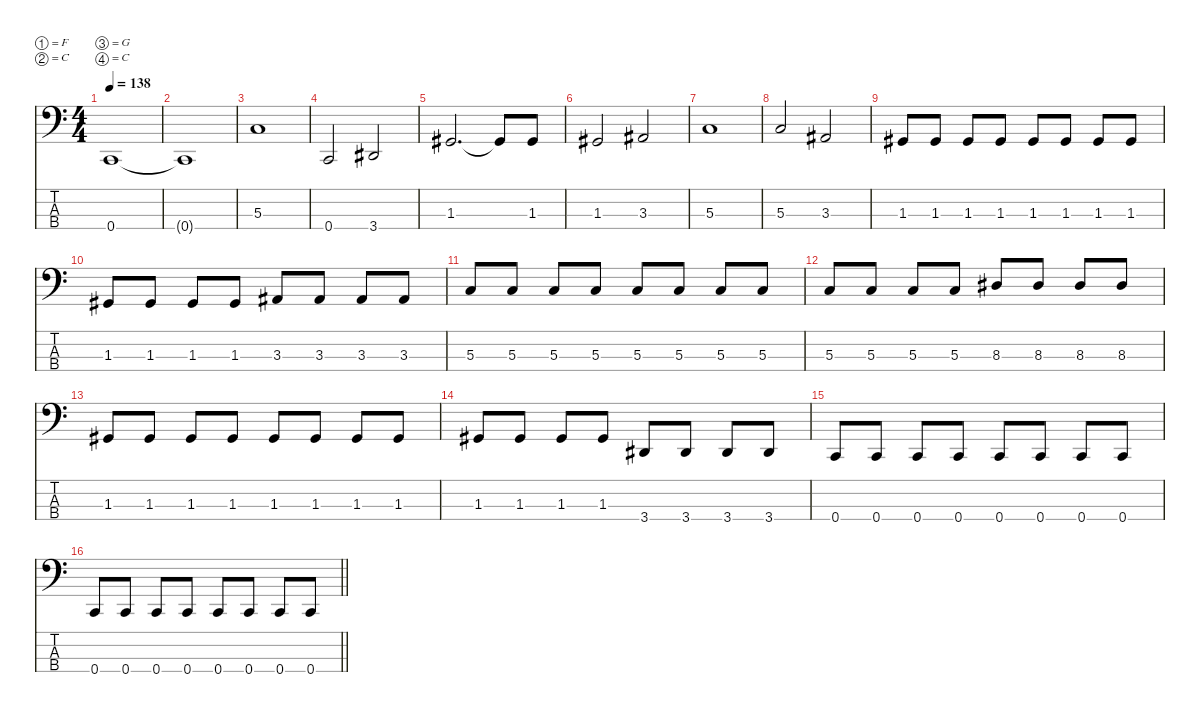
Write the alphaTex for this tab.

\defaultSystemsLayout 4
\hideDynamics
\bracketExtendMode nobrackets
\singleTrackTrackNamePolicy hidden
\multiTrackTrackNamePolicy hidden
\otherSystemsTrackNameOrientation horizontal
\track ("Bass" "el.bs.") {instrument electricbassfinger}
\staff {score tabs}
\tuning (F2 C2 G1 C1)
\ts (4 4)
\tempo 138
\clef f4
\ks c
0.4.1{dy fff beam Up} |
0.4{t}.1{beam Up} |
5.3.1{beam Up} |
0.4.2{beam Up} 3.4{acc #}.2{beam Up} |
1.3{acc #}.2{d beam Up} 1.3{t acc #}.8{beam Up} 1.3{acc #}.8{beam Up} |
1.3{acc #}.2{beam Up} 3.3{acc #}.2{beam Up} |
5.3.1{beam Up} |
5.3.2{beam Up} 3.3{acc #}.2{beam Up} |
1.3{acc #}.8{beam Up} 1.3{acc #}.8{beam Up} 1.3{acc #}.8{beam Up} 1.3{acc #}.8{beam Up} 1.3{acc #}.8{beam Up} 1.3{acc #}.8{beam Up} 1.3{acc #}.8{beam Up} 1.3{acc #}.8{beam Up} |
1.3{acc #}.8{beam Up} 1.3{acc #}.8{beam Up} 1.3{acc #}.8{beam Up} 1.3{acc #}.8{beam Up} 3.3{acc #}.8{beam Up} 3.3{acc #}.8{beam Up} 3.3{acc #}.8{beam Up} 3.3{acc #}.8{beam Up} |
5.3.8{beam Up} 5.3.8{beam Up} 5.3.8{beam Up} 5.3.8{beam Up} 5.3.8{beam Up} 5.3.8{beam Up} 5.3.8{beam Up} 5.3.8{beam Up} |
5.3.8{beam Up} 5.3.8{beam Up} 5.3.8{beam Up} 5.3.8{beam Up} 8.3{acc #}.8{beam Up} 8.3{acc #}.8{beam Up} 8.3{acc #}.8{beam Up} 8.3{acc #}.8{beam Up} |
1.3{acc #}.8{beam Up} 1.3{acc #}.8{beam Up} 1.3{acc #}.8{beam Up} 1.3{acc #}.8{beam Up} 1.3{acc #}.8{beam Up} 1.3{acc #}.8{beam Up} 1.3{acc #}.8{beam Up} 1.3{acc #}.8{beam Up} |
1.3{acc #}.8{beam Up} 1.3{acc #}.8{beam Up} 1.3{acc #}.8{beam Up} 1.3{acc #}.8{beam Up} 3.4{acc #}.8{beam Up} 3.4{acc #}.8{beam Up} 3.4{acc #}.8{beam Up} 3.4{acc #}.8{beam Up} |
0.4.8{beam Up} 0.4.8{beam Up} 0.4.8{beam Up} 0.4.8{beam Up} 0.4.8{beam Up} 0.4.8{beam Up} 0.4.8{beam Up} 0.4.8{beam Up} |
\barLineRight lightlight
0.4.8{beam Up} 0.4.8{beam Up} 0.4.8{beam Up} 0.4.8{beam Up} 0.4.8{beam Up} 0.4.8{beam Up} 0.4.8{beam Up} 0.4.8{beam Up}
